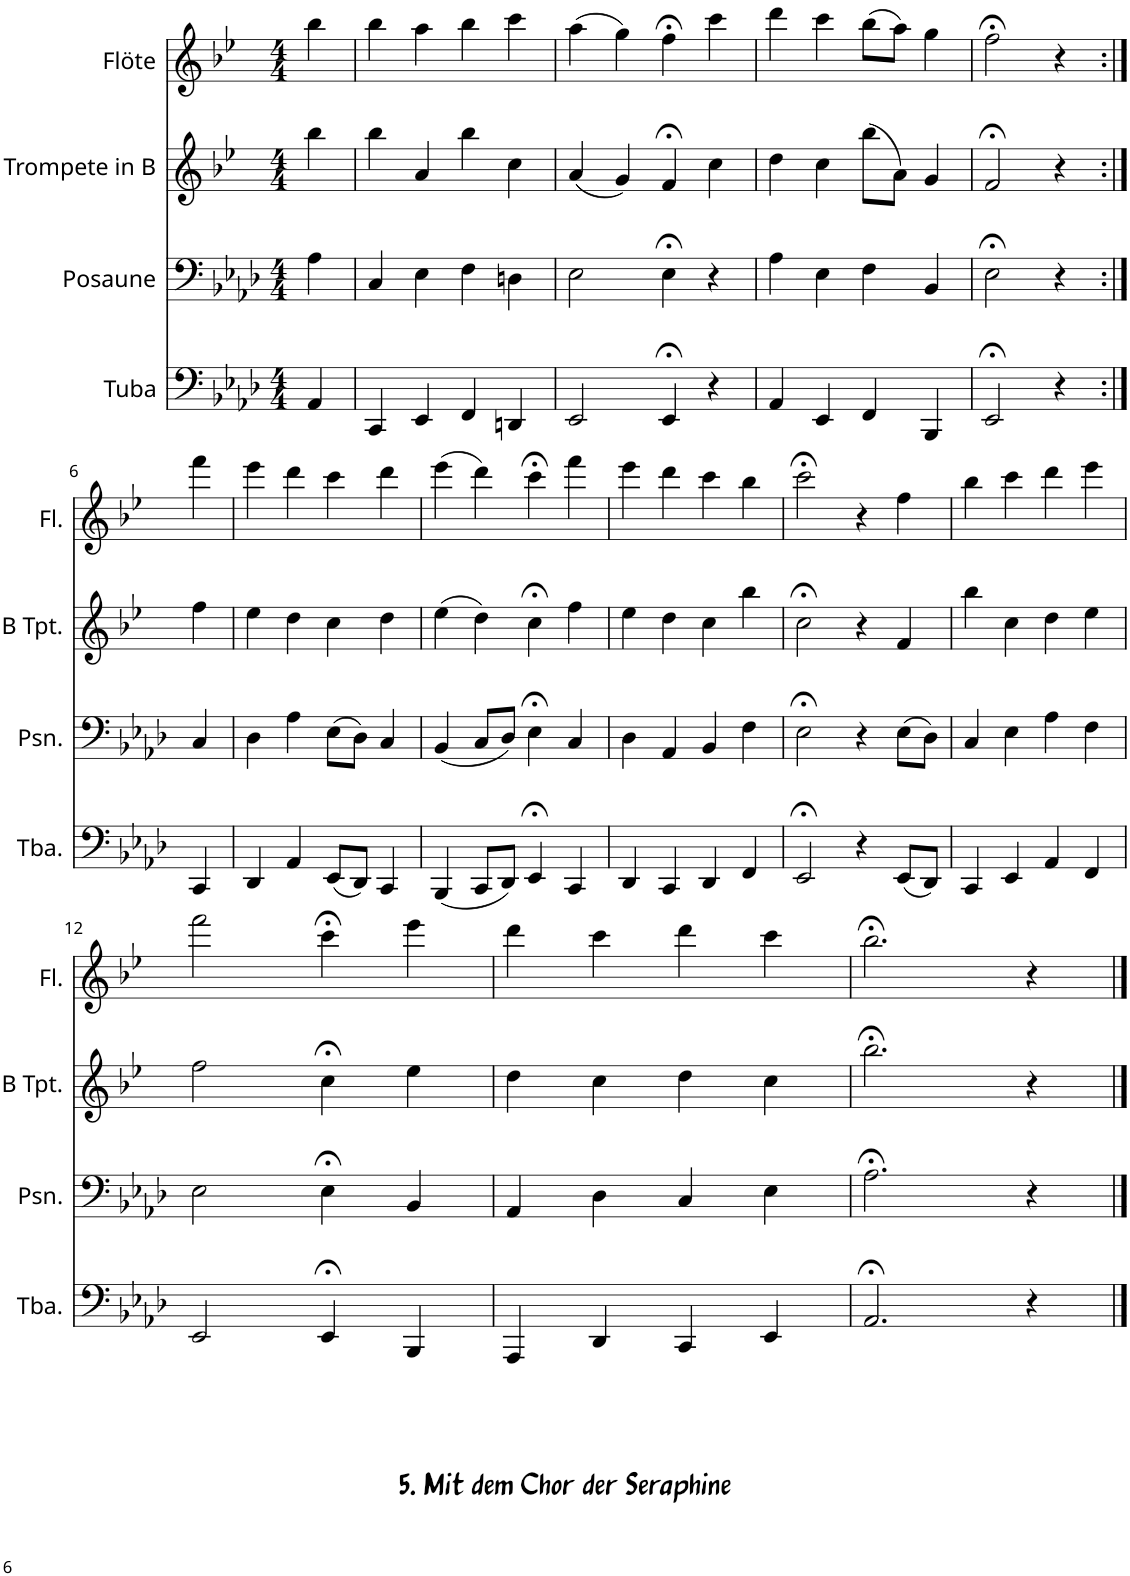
**kern	**kern	**kern	**kern
*part4	*part3	*part2	*part1
*staff4	*staff3	*staff2	*staff1
*I"Tuba	*I"Posaune	*I"Trompete in B	*I"Flöte
*I'Tba.	*I'Psn.	*	*I'Fl.
!!LO:PB:g=z
*clefF4	*clefF4	*clefG2	*clefG2
*	*	*Trd1c2	*
*k[b-e-a-d-]	*k[b-e-a-d-]	*k[b-e-]	*k[b-e-]
*M4/4	*M4/4	*M4/4	*M4/4
=1	=1	=1	=1
4AA-/	4A-\	4bb-\	4bb-\
=2	=2	=2	=2
4CC/	4C/	4bb-\	4bb-\
4EE-/	4E-\	4a/	4aa\
4FF/	4F\	4bb-\	4bb-\
4DDn/	4Dn\	4cc\	4ccc\
=3	=3	=3	=3
2EE-/	2E-\	(4a/	(4aa\
.	.	4g/)	4gg\)
4EE-;</	4E-;<\	4f;</	4ff;<\
4r	4r	4cc\	4ccc\
=4	=4	=4	=4
4AA-/	4A-\	4dd\	4ddd\
4EE-/	4E-\	4cc\	4ccc\
4FF/	4F\	(8bb-\L	(8bb-\L
.	.	8a\J)	8aa\J)
4BBB-/	4BB-/	4g/	4gg\
=5	=5	=5	=5
2EE-;</	2E-;<\	2f;</	2ff;<\
4r	4r	4r	4r
!!LO:LB:g=z
=6:|!	=6:|!	=6:|!	=6:|!
*k[b-e-a-d-]	*k[b-e-a-d-]	*k[b-e-]	*k[b-e-]
4CC/	4C/	4ff\	4fff\
=7	=7	=7	=7
4DD-/	4D-\	4ee-\	4eee-\
4AA-/	4A-\	4dd\	4ddd\
(8EE-/L	(8E-\L	4cc\	4ccc\
8DD-/J)	8D-\J)	.	.
4CC/	4C/	4dd\	4ddd\
=8	=8	=8	=8
(4BBB-/	(4BB-/	(4ee-\	(4eee-\
8CC/L	8C/L	4dd\)	4ddd\)
8DD-/J)	8D-/J)	.	.
4EE-;</	4E-;<\	4cc;<\	4ccc;<\
4CC/	4C/	4ff\	4fff\
=9	=9	=9	=9
4DD-/	4D-\	4ee-\	4eee-\
4CC/	4AA-/	4dd\	4ddd\
4DD-/	4BB-/	4cc\	4ccc\
4FF/	4F\	4bb-\	4bb-\
=10	=10	=10	=10
2EE-;</	2E-;<\	2cc;<\	2ccc;<\
4r	4r	4r	4r
(8EE-/L	(8E-\L	4f/	4ff\
8DD-/J)	8D-\J)	.	.
=11	=11	=11	=11
4CC/	4C/	4bb-\	4bb-\
4EE-/	4E-\	4cc\	4ccc\
4AA-/	4A-\	4dd\	4ddd\
4FF/	4F\	4ee-\	4eee-\
!!LO:LB:g=z
=12	=12	=12	=12
2EE-/	2E-\	2ff\	2fff\
4EE-;</	4E-;<\	4cc;<\	4ccc;<\
4BBB-/	4BB-/	4ee-\	4eee-\
=13	=13	=13	=13
4AAA-/	4AA-/	4dd\	4ddd\
4DD-/	4D-\	4cc\	4ccc\
4CC/	4C/	4dd\	4ddd\
4EE-/	4E-\	4cc\	4ccc\
=14	=14	=14	=14
2.AA-;</	2.A-;<\	2.bb-;<\	2.bb-;<\
4r	4r	4r	4r
==	==	==	==
*-	*-	*-	*-
